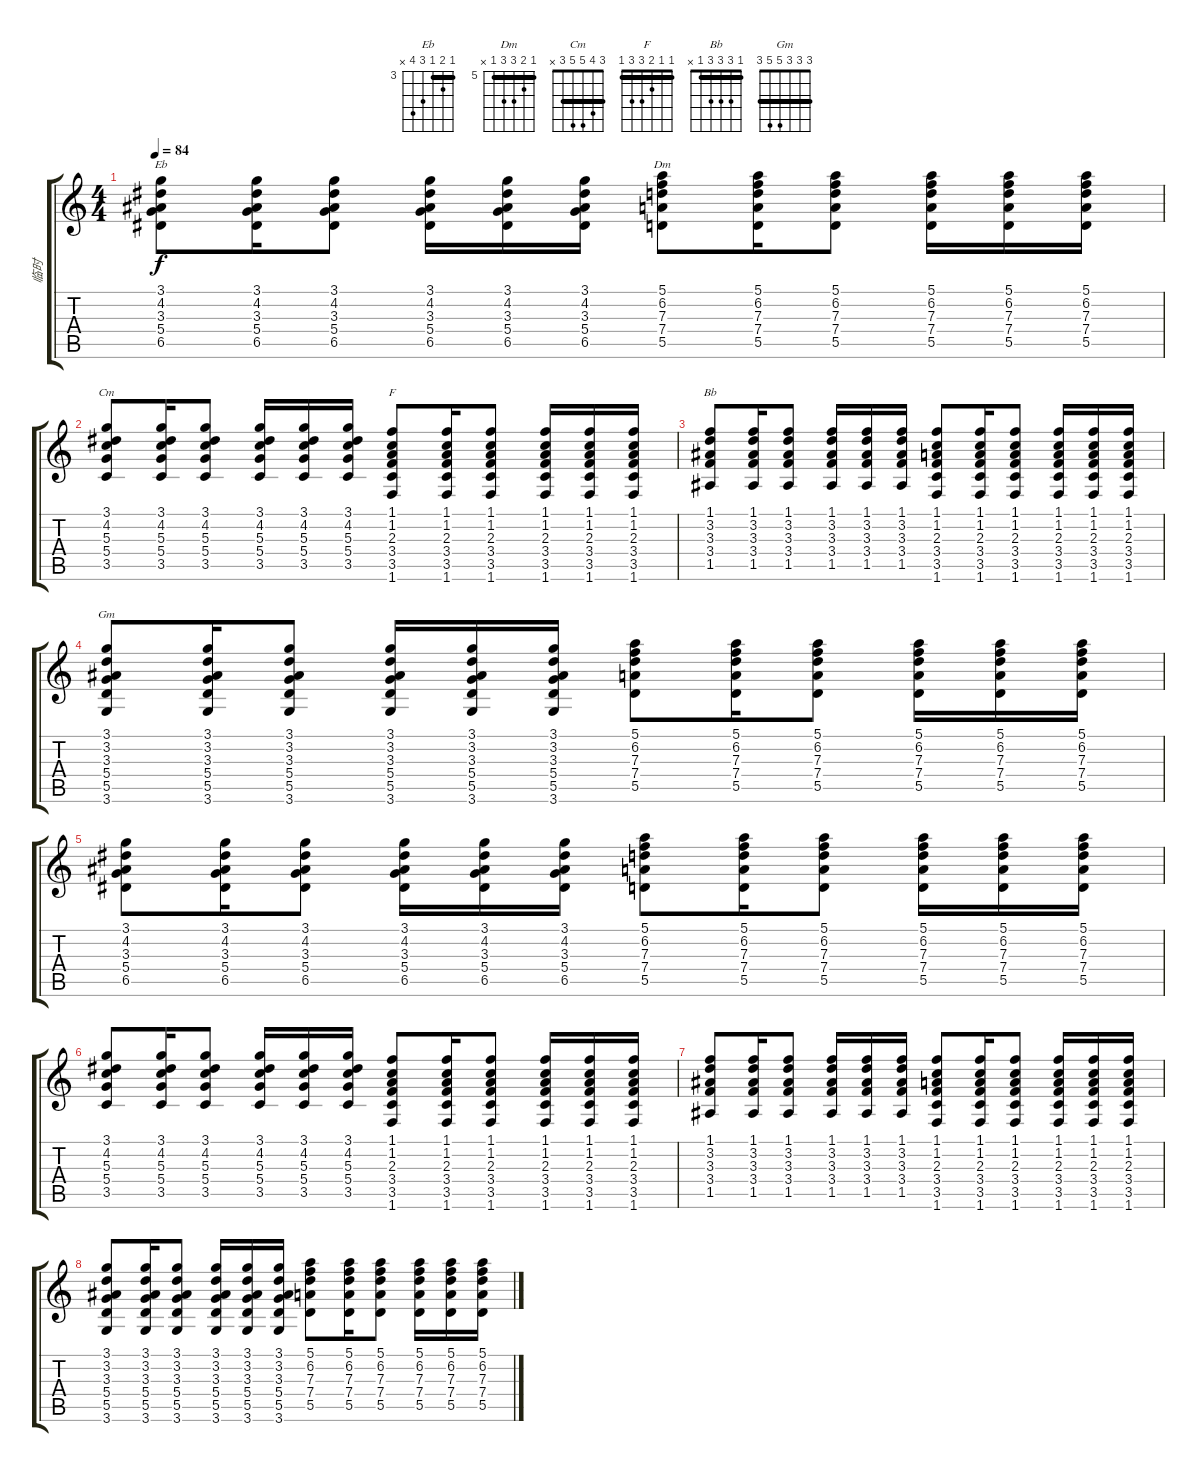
\track ("临时" "临时") {mute instrument overdrivenguitar}
\staff {score tabs}
\tuning (E4 B3 G3 D3 A2 E2) {hide}
\chord ("Eb" 3 4 3 5 6 x) {firstfret 3 barre 3}
\chord ("Dm" 5 6 7 7 5 x) {firstfret 5 barre 5}
\chord ("Cm" 3 4 5 5 3 x) {barre 3}
\chord ("F" 1 1 2 3 3 1) {barre 1}
\chord ("Bb" 1 3 3 3 1 x) {barre 1}
\chord ("Gm" 3 3 3 5 5 3) {barre 3}
\ts (4 4)
\tempo 84
\clef g2
\ks c
(3.1 4.2 3.3 5.4 6.5).8{ch "Eb" dy f} (3.1 4.2 3.3 5.4 6.5).16 (3.1 4.2 3.3 5.4 6.5).8 (3.1 4.2 3.3 5.4 6.5).16 (3.1 4.2 3.3 5.4 6.5).16 (3.1 4.2 3.3 5.4 6.5).16 (5.1 6.2 7.3 7.4 5.5).8{ch "Dm"} (5.1 6.2 7.3 7.4 5.5).16 (5.1 6.2 7.3 7.4 5.5).8 (5.1 6.2 7.3 7.4 5.5).16 (5.1 6.2 7.3 7.4 5.5).16 (5.1 6.2 7.3 7.4 5.5).16 |
(3.1 4.2 5.3 5.4 3.5).8{ch "Cm"} (3.1 4.2 5.3 5.4 3.5).16 (3.1 4.2 5.3 5.4 3.5).8 (3.1 4.2 5.3 5.4 3.5).16 (3.1 4.2 5.3 5.4 3.5).16 (3.1 4.2 5.3 5.4 3.5).16 (1.1 1.2 2.3 3.4 3.5 1.6).8{ch "F"} (1.1 1.2 2.3 3.4 3.5 1.6).16 (1.1 1.2 2.3 3.4 3.5 1.6).8 (1.1 1.2 2.3 3.4 3.5 1.6).16 (1.1 1.2 2.3 3.4 3.5 1.6).16 (1.1 1.2 2.3 3.4 3.5 1.6).16 |
(1.1 3.2 3.3 3.4 1.5).8{ch "Bb"} (1.1 3.2 3.3 3.4 1.5).16 (1.1 3.2 3.3 3.4 1.5).8 (1.1 3.2 3.3 3.4 1.5).16 (1.1 3.2 3.3 3.4 1.5).16 (1.1 3.2 3.3 3.4 1.5).16 (1.1 1.2 2.3 3.4 3.5 1.6).8 (1.1 1.2 2.3 3.4 3.5 1.6).16 (1.1 1.2 2.3 3.4 3.5 1.6).8 (1.1 1.2 2.3 3.4 3.5 1.6).16 (1.1 1.2 2.3 3.4 3.5 1.6).16 (1.1 1.2 2.3 3.4 3.5 1.6).16 |
(3.1 3.2 3.3 5.4 5.5 3.6).8{ch "Gm"} (3.1 3.2 3.3 5.4 5.5 3.6).16 (3.1 3.2 3.3 5.4 5.5 3.6).8 (3.1 3.2 3.3 5.4 5.5 3.6).16 (3.1 3.2 3.3 5.4 5.5 3.6).16 (3.1 3.2 3.3 5.4 5.5 3.6).16 (5.1 6.2 7.3 7.4 5.5).8 (5.1 6.2 7.3 7.4 5.5).16 (5.1 6.2 7.3 7.4 5.5).8 (5.1 6.2 7.3 7.4 5.5).16 (5.1 6.2 7.3 7.4 5.5).16 (5.1 6.2 7.3 7.4 5.5).16 |
(3.1 4.2 3.3 5.4 6.5).8 (3.1 4.2 3.3 5.4 6.5).16 (3.1 4.2 3.3 5.4 6.5).8 (3.1 4.2 3.3 5.4 6.5).16 (3.1 4.2 3.3 5.4 6.5).16 (3.1 4.2 3.3 5.4 6.5).16 (5.1 6.2 7.3 7.4 5.5).8 (5.1 6.2 7.3 7.4 5.5).16 (5.1 6.2 7.3 7.4 5.5).8 (5.1 6.2 7.3 7.4 5.5).16 (5.1 6.2 7.3 7.4 5.5).16 (5.1 6.2 7.3 7.4 5.5).16 |
(3.1 4.2 5.3 5.4 3.5).8 (3.1 4.2 5.3 5.4 3.5).16 (3.1 4.2 5.3 5.4 3.5).8 (3.1 4.2 5.3 5.4 3.5).16 (3.1 4.2 5.3 5.4 3.5).16 (3.1 4.2 5.3 5.4 3.5).16 (1.1 1.2 2.3 3.4 3.5 1.6).8 (1.1 1.2 2.3 3.4 3.5 1.6).16 (1.1 1.2 2.3 3.4 3.5 1.6).8 (1.1 1.2 2.3 3.4 3.5 1.6).16 (1.1 1.2 2.3 3.4 3.5 1.6).16 (1.1 1.2 2.3 3.4 3.5 1.6).16 |
(1.1 3.2 3.3 3.4 1.5).8 (1.1 3.2 3.3 3.4 1.5).16 (1.1 3.2 3.3 3.4 1.5).8 (1.1 3.2 3.3 3.4 1.5).16 (1.1 3.2 3.3 3.4 1.5).16 (1.1 3.2 3.3 3.4 1.5).16 (1.1 1.2 2.3 3.4 3.5 1.6).8 (1.1 1.2 2.3 3.4 3.5 1.6).16 (1.1 1.2 2.3 3.4 3.5 1.6).8 (1.1 1.2 2.3 3.4 3.5 1.6).16 (1.1 1.2 2.3 3.4 3.5 1.6).16 (1.1 1.2 2.3 3.4 3.5 1.6).16 |
(3.1 3.2 3.3 5.4 5.5 3.6).8 (3.1 3.2 3.3 5.4 5.5 3.6).16 (3.1 3.2 3.3 5.4 5.5 3.6).8 (3.1 3.2 3.3 5.4 5.5 3.6).16 (3.1 3.2 3.3 5.4 5.5 3.6).16 (3.1 3.2 3.3 5.4 5.5 3.6).16 (5.1 6.2 7.3 7.4 5.5).8 (5.1 6.2 7.3 7.4 5.5).16 (5.1 6.2 7.3 7.4 5.5).8 (5.1 6.2 7.3 7.4 5.5).16 (5.1 6.2 7.3 7.4 5.5).16 (5.1 6.2 7.3 7.4 5.5).16
